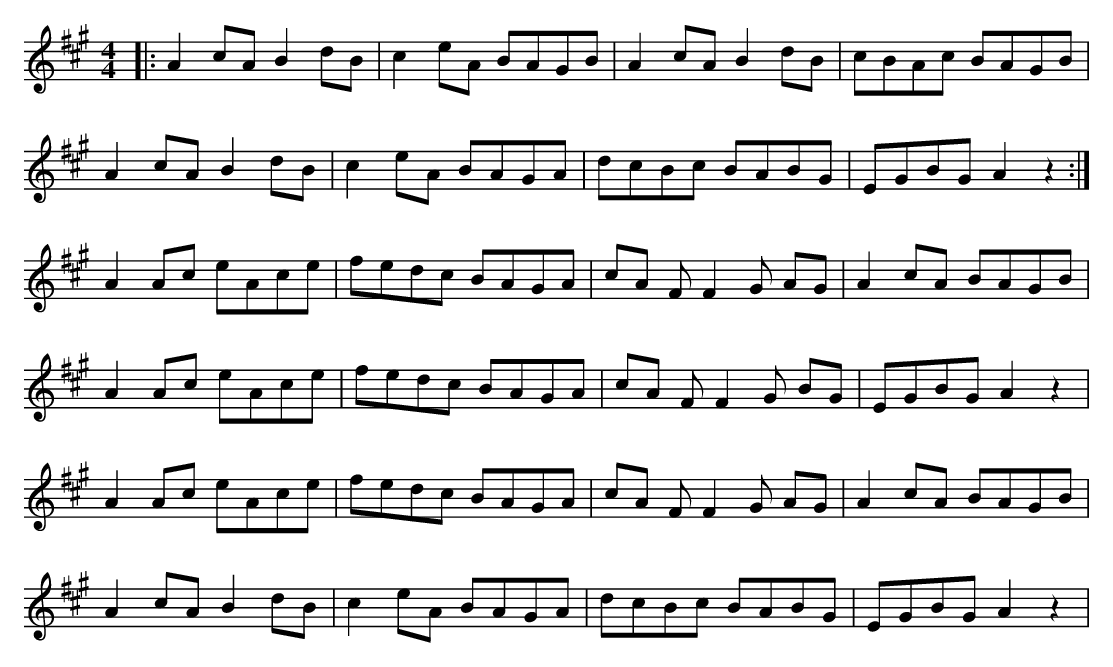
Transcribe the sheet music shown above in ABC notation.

X:1
M:4/4
K:A
|:A2 cA B2 dB|c2 eA BAGB|A2 cA B2 dB|cBAc BAGB|
A2 cA B2 dB|c2 eA BAGA|dcBc BABG|EGBG A2 z2:|
A2Ac eAce|fedc BAGA|cA F F2 G AG|A2 cA BAGB|
A2 Ac eAce|fedc BAGA|cA F F2 G BG|EGBG A2 z2|
A2 Ac eAce|fedc BAGA|cA F F2 G AG|A2 cA BAGB|
A2 cA B2 dB|c2 eA BAGA|dcBc BABG|EGBG A2 z2|
